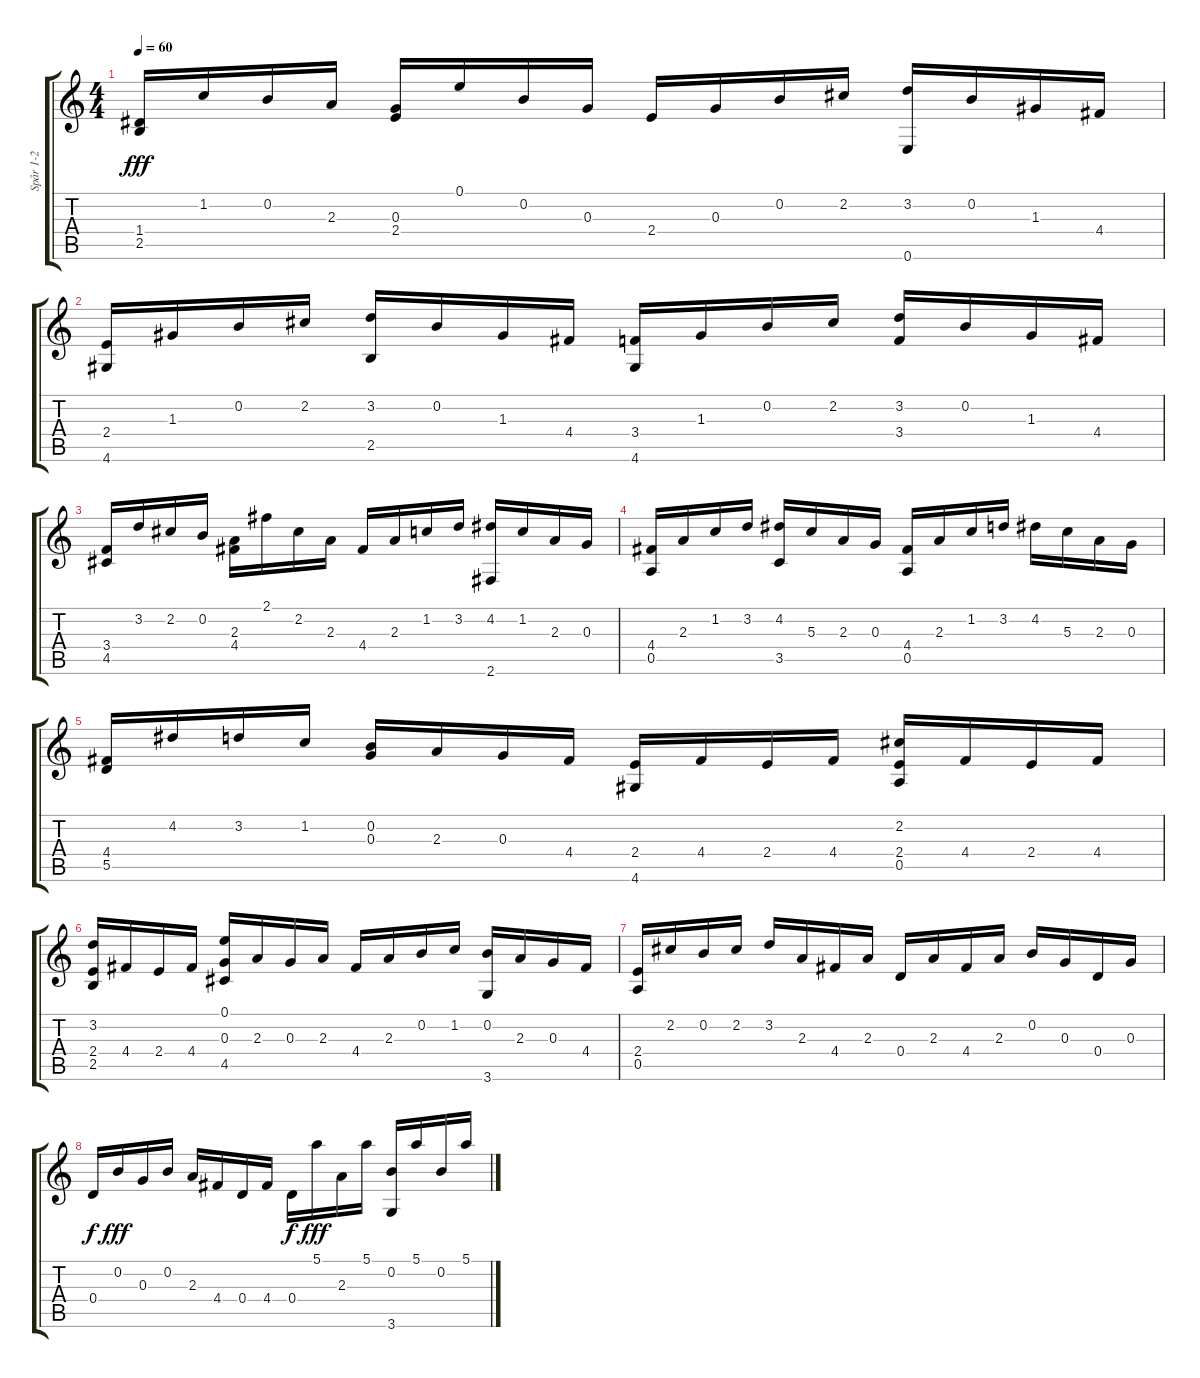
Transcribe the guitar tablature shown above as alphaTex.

\track ("Spår 1-2" "Spår 1-2") {instrument acousticguitarnylon}
\staff {score tabs}
\tuning (E4 B3 G3 D3 A2 E2) {hide}
\ts (4 4)
\tempo 60
\clef g2
\ks c
(1.4 2.5).16{dy fff} 1.2.16 0.2.16 2.3.16 (0.3 2.4).16 0.1.16 0.2.16 0.3.16 2.4.16 0.3.16 0.2.16 2.2.16 (3.2 0.6).16 0.2.16 1.3.16 4.4.16 |
(2.4 4.6).16 1.3.16 0.2.16 2.2.16 (3.2 2.5).16 0.2.16 1.3.16 4.4.16 (3.4 4.6).16 1.3.16 0.2.16 2.2.16 (3.2 3.4).16 0.2.16 1.3.16 4.4.16 |
(3.4 4.5).16 3.2.16 2.2.16 0.2.16 (2.3 4.4).16 2.1.16 2.2.16 2.3.16 4.4.16 2.3.16 1.2.16 3.2.16 (4.2 2.6).16 1.2.16 2.3.16 0.3.16 |
(4.4 0.5).16 2.3.16 1.2.16 3.2.16 (4.2 3.5).16 5.3.16 2.3.16 0.3.16 (4.4 0.5).16 2.3.16 1.2.16 3.2.16 4.2.16 5.3.16 2.3.16 0.3.16 |
(4.4 5.5).16 4.2.16 3.2.16 1.2.16 (0.2 0.3).16 2.3.16 0.3.16 4.4.16 (2.4 4.6).16 4.4.16 2.4.16 4.4.16 (2.2 2.4 0.5).16 4.4.16 2.4.16 4.4.16 |
(3.2 2.4 2.5).16 4.4.16 2.4.16 4.4.16 (0.1 0.3 4.5).16 2.3.16 0.3.16 2.3.16 4.4.16 2.3.16 0.2.16 1.2.16 (0.2 3.6).16 2.3.16 0.3.16 4.4.16 |
(2.4 0.5).16 2.2.16 0.2.16 2.2.16 3.2.16 2.3.16 4.4.16 2.3.16 0.4.16 2.3.16 4.4.16 2.3.16 0.2.16 0.3.16 0.4.16 0.3.16 |
0.4.16{dy f} 0.2.16{dy fff} 0.3.16 0.2.16 2.3.16 4.4.16 0.4.16 4.4.16 0.4.16{dy f} 5.1.16{dy fff} 2.3.16 5.1.16 (0.2 3.6).16 5.1.16 0.2.16 5.1.16
